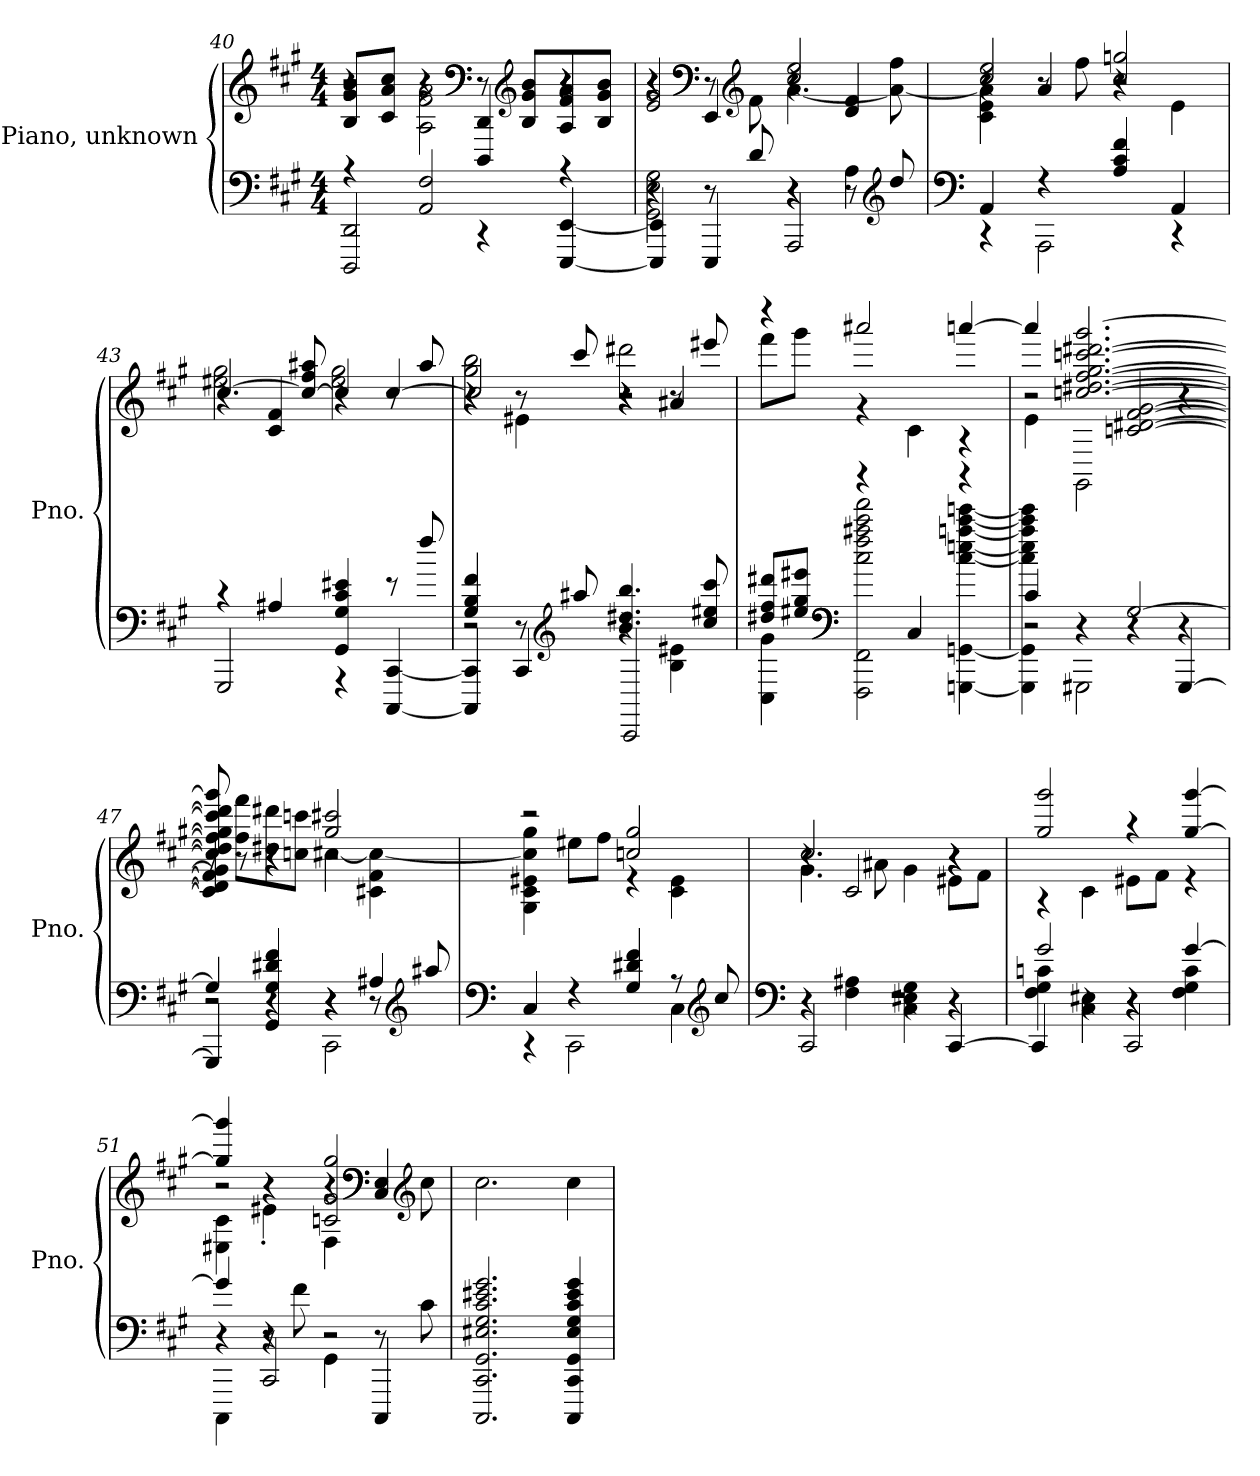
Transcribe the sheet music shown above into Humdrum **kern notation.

**kern	**kern
*part1	*part1
*staff2	*staff1
*I"Piano, unknown	*
*I'Pno.	*
*clefF4	*clefG2
*k[f#c#g#]	*k[f#c#g#]
*M4/4	*M4/4
=40	=40
*^	*^
*	*	*	*^
4r	2DDD/ 2DD/	8B/ 8g#/ 8b/L	4r	2r
.	.	8c#/ 8a/ 8cc#/J	.	.
2AA/ 2F#/	.	4r	2A\ 2f#\ 2a\	.
*	*	*clefF4	*	*
.	4r	8r	.	4DDD/ 4DD/
*	*	*clefG2	*	*
.	.	8B/ 8g#/ 8b/L	.	.
4r	[4EEE/ [4EE/	8A/ 8f#/ 8a/	4r	4r
.	.	8B/ 8g#/ 8b/J	.	.
=41	=41	=41	=41	=41
*	*^	*	*	*
4r	2GG#\ 2E\ 2G#\	4EEE/] 4EE/]	2e/ 2g#/	4r	4r
*	*	*	*clefF4	*	*
8r	.	4EEE/	.	8r	4EE/
*	*	*	*clefG2	*	*
8d/	.	.	.	8f#\	.
4r	4r	2AAA/	2cc#/ 2ee/	[4.a\	4r
8r	4A\	.	.	.	4d/ 4f#/
*clefG2	*	*	*	*	*
8dd/	.	.	.	8a\_ 8ff#\	.
*v	*v	*v	*	*	*
!!LO:LB:g=z	!!	!!
=42	=42	=42	=42
*clefF4	*	*	*
*^	*	*	*
4AA/	4r	2cc#/ 2ee/	4c#\ 4e\ 4a\]	4r
4r	2AAA\	.	8r	4a/
.	.	.	8ff#\	.
4A/ 4c#/ 4f#/	.	2cc#/ 2ggn/	4r	2r
4AA/	4r	.	4e\	.
=43	=43	=43	=43	=43
4r	2GGG#/	[4.cc#/	2ee#X\ 2gg#\	4r
4A#X/	.	.	.	4c#/ 4f#/
.	.	8cc#/_ 8ff#/ 8aa#X/	.	.
4GG#/ 4G#/ 4c#/ 4e#X/	4r	4cc#/]	2ee#\ 2gg#\	4r
8r	[4CCC#/ [4CC#/	8r	.	[4cc#/
8ff#/	.	8aa#/	.	.
=44	=44	=44	=44	=44
*	*^	*	*	*^
4G#/ 4B/ 4f#/	2r	4CCC#/] 4CC#/]	4r	2gg#\ 2bb\	2cc#/]	4r
8r	.	4CC#/	8r	.	.	4e#X\
*clefG2	*	*	*	*	*	*
8aa#X/	.	.	8ccc#/	.	.	.
4.b/ 4.dd#X/ 4.bb/	4r	2CC#/	4r	2ddd#X\	4r	2r
.	4B\ 4e#X\	.	8r	.	4a#X/	.
8cc#/ 8ee#X/ 8ccc#/	.	.	8eee#X/	.	.	.
*	*v	*v	*	*	*	*
*	*	*	*v	*v	*v
=45	=45	=45	=45
8dd#X/ 8ff#/ 8ddd#X/L	4C#\ 4g#\	4r	8fff#\L
8ee#X/ 8gg#/ 8eee#X/J	.	.	8ggg#\J
*clefF4	*	*	*
4r	2FFF#\ 2FF#\ 2cc#\ 2ff#\ 2aa#X\ 2ccc#\ 2fff#\	2aaa#X/	4r
4C#/	.	.	4c#\
4r	[4GGGn\ [4GGn\ [4cc#\ [4een\ [4aan\ [4ccc#\ [4eeen\	[4aaan/	4r
!!LO:LB:g=z
=46	=46	=46	=46
*	*^	*	*^
4c#/	4GGG\] 4GG\] 4cc#\] 4ee\] 4aa\] 4ccc#\] 4eee\]	2r	4aaa/]	4e\	2r
4r	2GGG#X\	.	[2.ccn/ [2.dd#X/ [2.ff#/ [2.gg#/ [2.cccn/ [2.ddd#X/ [2.ggg#/	2GG#\	.
4r	.	[2G#/	.	.	[2cn/ [2d#X/ [2f#/ [2g#/
[4GGG#/	4r	.	.	4r	.
=47	=47	=47	=47	=47	=47
4GGG#/]	2r	4G#/]	8cc/] 8dd#/] 8ff#/] 8gg#/] 8ccc/] 8ddd#/] 8ggg#/]	8r	4c/] 4d#/] 4f#/] 4g#/]
.	.	.	8r	8ff#\ 8fff#\L	.
4GG#/ 4G#/ 4d#X/ 4f#/	.	4r	4r	8dd#X\ 8ddd#X\	4r
.	.	.	.	8ccn\ 8cccn\J	.
4r	2CC#\	4r	2gg#/ 2ccc#X/	[4cc#X\	2r
8r	.	4A#X/	.	4c#X\ 4f#\ 4cc#\_	.
*clefG2	*	*	*	*	*
8aa#X/	.	.	.	.	.
*v	*v	*v	*	*	*
*	*v	*v	*v
=48	=48
*clefF4	*
*^	*^
4C#/	4r	2r	4G#\ 4c#\ 4e#X\ 4cc#\] 4gg#\
4r	2CC#\	.	8ee#X\L
.	.	.	8ff#\J
4G#/ 4d#X/ 4f#/	.	2ccn/ 2gg#/	4r
8r	4C#\	.	4c#\ 4e#\
*clefG2	*	*	*
8cc#/	.	.	.
*v	*v	*	*
*	*v	*v
!!LO:LB:g=z
=49	=49
*clefF4	*
*^	*^
*	*^	*	*^
1r	4r	2CC#/	2.cc#/	4.g#\	4r
.	4F#\ 4A#X\	.	.	.	2c#/
.	.	.	.	8a#X\	.
.	4C#\ 4E#X\ 4G#\	4r	.	4g#\	.
.	4r	[4CC#/	4r	8e#X\L	4r
.	.	.	.	8f#\J	.
*	*	*	*	*v	*v
=50	=50	=50	=50	=50
2g#/	4F#\ 4G#\ 4cn\	4CC#/]	2gg#/ 2ggg#/	4r
.	4C#\ 4E#X\	4r	.	4c#\
4r	4r	2CC#/	4r	8e#X\L
.	.	.	.	8f#\J
[4g#/	4F#\ 4G#\ 4c\	.	[4gg#/ [4ggg#/	4r
=51	=51	=51	=51	=51
*	*	*	*	*^
4g#/]	4CCC#\	4r	4gg#/] 4ggg#/]	4E#X\ 4c#\	2r
4r	8r	2CC#/	4r	4e#X'\	.
.	8f#\	.	.	.	.
2r	4GG#\	.	2cn/ 2g#/ 2gg#/	4F#\	4r
*	*	*	*clefF4	*	*
.	8r	4CCC#/	.	8r	4C#/ 4E#/
*	*	*	*clefG2	*	*
.	8c#\	.	.	8cc#\	.
*v	*v	*v	*	*	*
*	*v	*v	*v
=52	=52
2.CCC#/ 2.CC#/ 2.GG#/ 2.E#X/ 2.G#/ 2.c#/ 2.e#X/ 2.g#/	2.cc#\
4CCC#/ 4CC#/ 4GG#/ 4E#/ 4G#/ 4c#/ 4e#/ 4g#/	4cc#\
=	=
*-	*-
